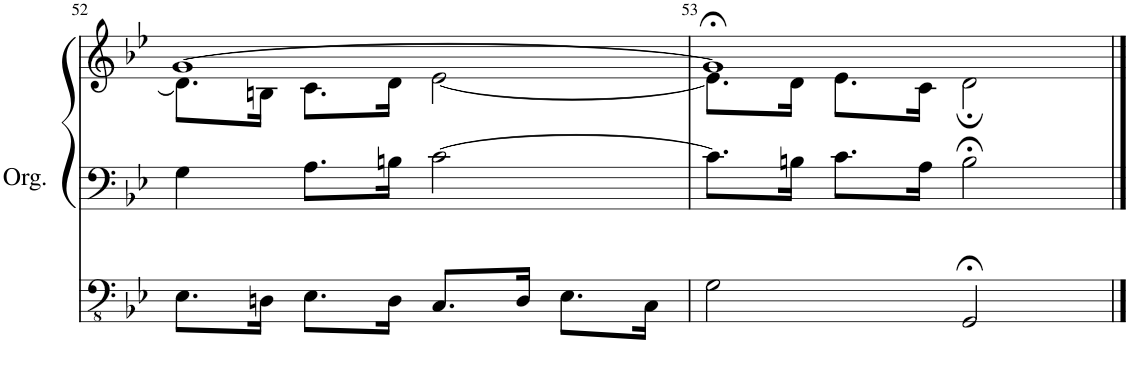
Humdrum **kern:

**kern	**kern	**kern
*part1	*part1	*part1
*staff3	*staff2	*staff1
*I"Orgue à tuyaux	*	*
*I'Org.	*	*
!!LO:PB:g=z
*clefFv4	*clefF4	*clefG2
*k[b-e-]	*k[b-e-]	*k[b-e-]
*M4/4	*M4/4	*M4/4
*met(c)	*met(c)	*met(c)
=52	=52	=52
*	*	*^
8.EE-\L	4G\	[1g	8.d\L]
16DDn\Jk	.	.	16Bn\Jk
8.EE-\L	8.A\L	.	8.c\L
16DD\Jk	16Bn\Jk	.	16d\Jk
8.CC/L	[2c\	.	[2e-\
16DD/Jk	.	.	.
8.EE-\L	.	.	.
16CC\Jk	.	.	.
=53	=53	=53	=53
2GG\	8.c\L]	1g;<]	8.e-\L]
.	16Bn\Jk	.	16d\Jk
.	8.c\L	.	8.e-\L
.	16A\Jk	.	16c\Jk
2GGG;</	2B;<\	.	2d;\
*	*	*v	*v
==	==	==
*-	*-	*-
